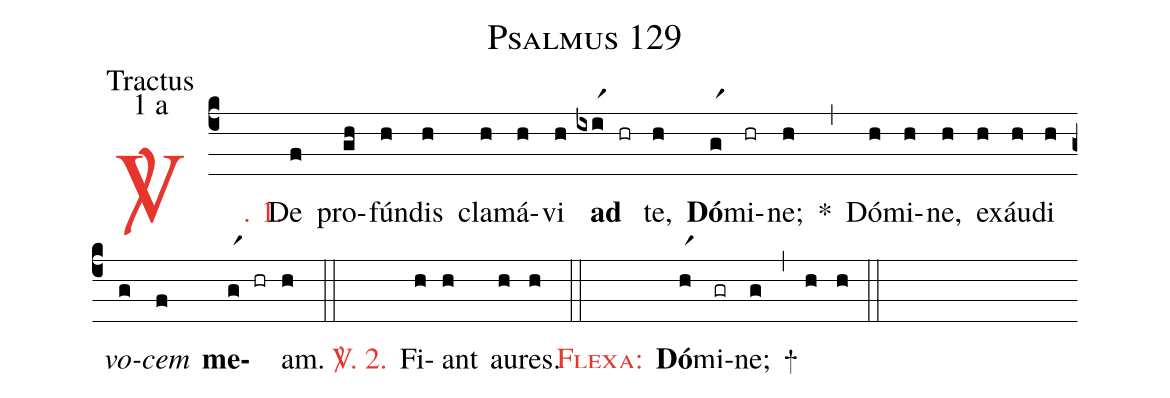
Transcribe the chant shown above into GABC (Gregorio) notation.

name: Psalmus 129;
office-part: Tractus;
mode: 1;
mode-differentia: a;
%%
(c4)

<c><sp>V/</sp>. 1.</c>() De(f) pro(gh)fún(h)dis(h) cla(h)má(h)vi(h) <b>ad</b>(ixir1 hr) te,(h) <b>Dó</b>(gr1)mi(hr)ne;(h) *(,) Dó(h)mi(h)ne,(h) ex(h)áu(h)di(h) <i>vo</i>(g)<i>cem</i>(f) <b>me</b>(gr1 hr)am.(h)

(::)

<c><sp>V/</sp>. 2.</c>() Fi(h)ant(h) au(h)res.(h)

(::)

<c><sc>Flexa</sc>:</c>() <b>Dó</b>(hr1)mi(gr)ne;(g) +(,) (h) (h)

(::)
